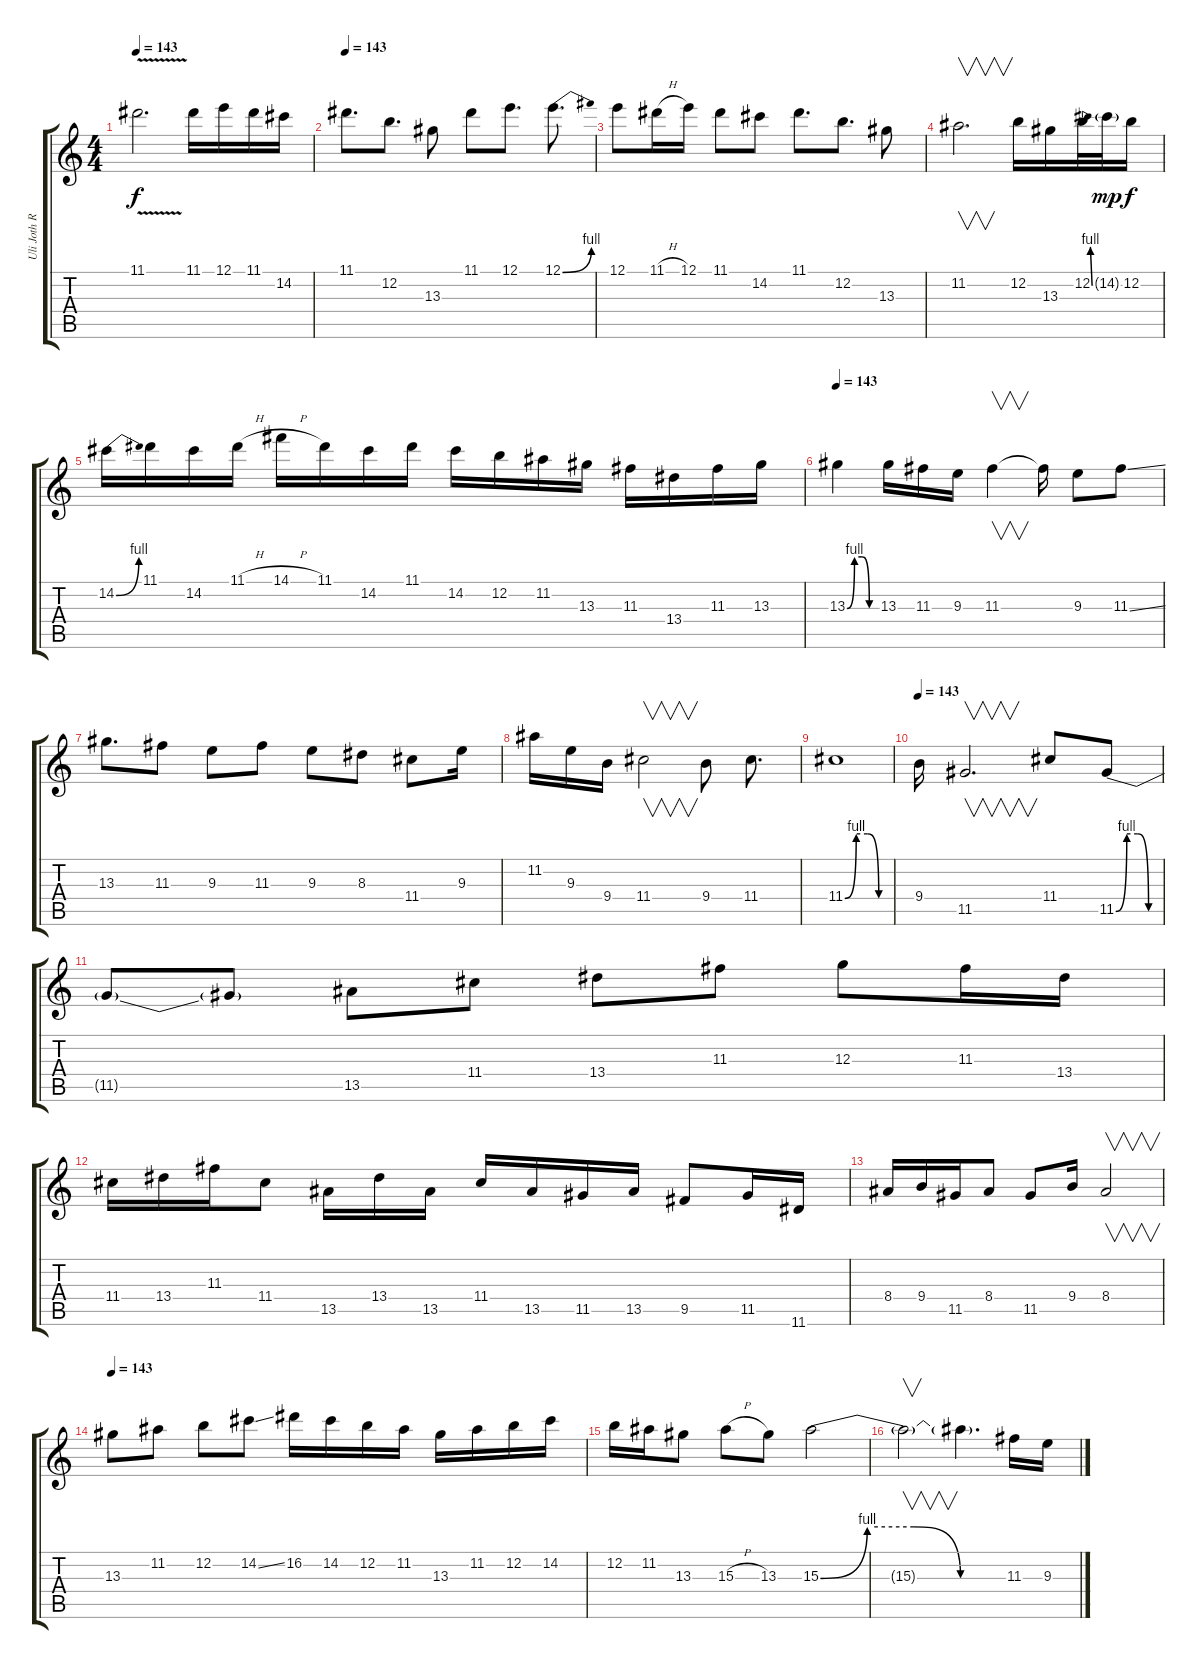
\track ("Uli Joth Roth" "Uli Joth R") {instrument distortionguitar}
\staff {score tabs}
\tuning (E4 B3 G3 D3 A2 E2) {hide}
\ts (4 4)
\tempo 143
\clef g2
\ks c
11.1{v}.2{d dy f} 11.1.16 12.1.16 11.1.16 14.2.16 |
\tempo 143
11.1.8{d} 12.2.8{d} 13.3.8 11.1.8 12.1.8{d} 12.1{be (bend 0 0 60 4)}.8{d} |
12.1.8 11.1{h}.16 12.1.16 11.1.8 14.2.8 11.1.8{d} 12.2.8{d} 13.3.8 |
11.2.2{v d} 12.2.16 13.3.16 12.2{be (bend 0 0 60 4)}.32 14.2{g}.32{dy mp} 12.2.16{dy f} |
14.2{be (bend 0 0 60 4)}.16 11.1.16 14.2.16 11.1{h}.16 14.1{h}.16 11.1.16 14.2.16 11.1.16 14.2.16 12.2.16 11.2.16 13.3.16 11.3.16 13.4.16 11.3.16 13.3.16 |
\tempo 143
13.3{be (custom 0 0 15 4 30 4 45 0 60 0)}.4 13.3.16 11.3.16 9.3.16 11.3.4{v} 11.3{t}.16 9.3.8 11.3{ss}.8 |
13.3.8{d} 11.3.8 9.3.8 11.3.8 9.3.8 8.3.8 11.4.8 9.3.16 |
11.2.16 9.3.16 9.4.16 11.4.2{v} 9.4.8 11.4.8{d} |
11.4{be (custom 0 0 15 4 30 4 45 0 60 0)}.1 |
\tempo 143
9.4.16 11.5.2{v d} 11.4.8 11.5{be (custom 0 0 15 4 30 4 45 0 60 0)}.8 |
11.5{t}.8 11.5{t}.8 13.5.8 11.4.8 13.4.8 11.3.8 12.3.8 11.3.16 13.4.16 |
11.4.16 13.4.16 11.3.16 11.4.8 13.5.16 13.4.16 13.5.16 11.4.16 13.5.16 11.5.16 13.5.16 9.5.8 11.5.16 11.6.16 |
8.4.16 9.4.16 11.5.16 8.4.8 11.5.8 9.4.16 8.4.2{v} |
\tempo 143
13.3.8 11.2.8 12.2.8 14.2{ss}.8 16.2.16 14.2.16 12.2.16 11.2.16 13.3.16 11.2.16 12.2.16 14.2.16 |
12.2.16 11.2.16 13.3.8 15.3{h}.8 13.3.8 15.3{be (custom 0 0 15 4 30 4 45 0 60 0)}.2 |
15.3{t}.2{v} 15.3{t}.4{d} 11.3.16 9.3.16
